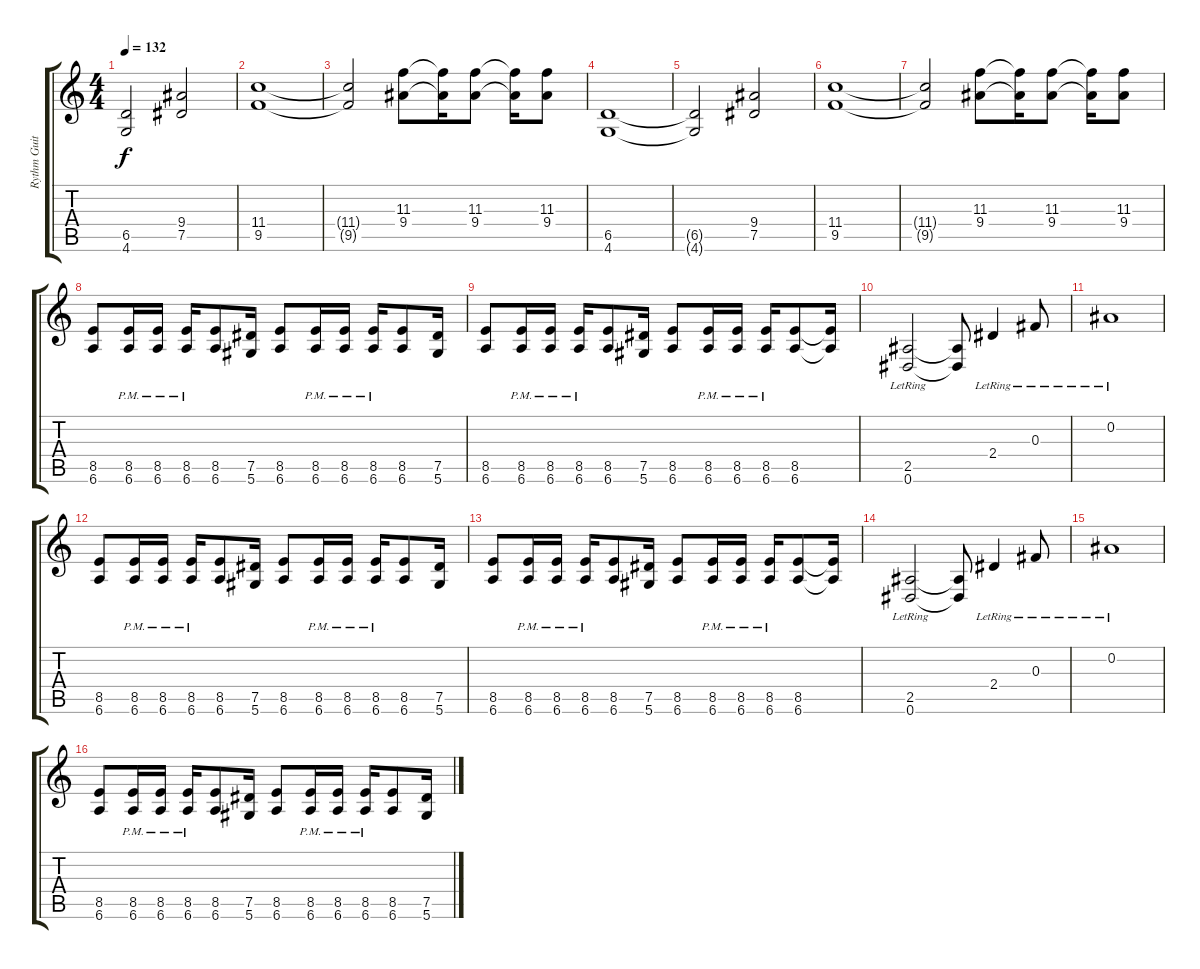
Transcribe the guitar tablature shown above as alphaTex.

\track ("Rythm Guitar" "Rythm Guit") {instrument distortionguitar}
\staff {score tabs}
\tuning (Eb4 Bb3 Gb3 Db3 Ab2 Eb2) {hide}
\ts (4 4)
\tempo 132
\clef g2
\ks c
(6.5{t} 4.6{t}).2{dy f} (9.4 7.5).2 |
(11.4 9.5).1 |
(11.4{t} 9.5{t}).2 (11.3 9.4).8 (11.3{t} 9.4{t}).16 (11.3 9.4).8 (11.3{t} 9.4{t}).16 (11.3 9.4).8 |
(6.5 4.6).1 |
(6.5{t} 4.6{t}).2 (9.4 7.5).2 |
(11.4 9.5).1 |
(11.4{t} 9.5{t}).2 (11.3 9.4).8 (11.3{t} 9.4{t}).16 (11.3 9.4).8 (11.3{t} 9.4{t}).16 (11.3 9.4).8 |
(8.5 6.6).8 (8.5{pm} 6.6{pm}).16 (8.5{pm} 6.6{pm}).16 (8.5{pm} 6.6{pm}).16 (8.5 6.6).8 (7.5 5.6).16 (8.5 6.6).8 (8.5{pm} 6.6{pm}).16 (8.5{pm} 6.6{pm}).16 (8.5{pm} 6.6{pm}).16 (8.5 6.6).8 (7.5 5.6).16 |
(8.5 6.6).8 (8.5{pm} 6.6{pm}).16 (8.5{pm} 6.6{pm}).16 (8.5{pm} 6.6{pm}).16 (8.5 6.6).8 (7.5 5.6).16 (8.5 6.6).8 (8.5{pm} 6.6{pm}).16 (8.5{pm} 6.6{pm}).16 (8.5{pm} 6.6{pm}).16 (8.5 6.6).8 (8.5{t} 6.6{t}).16 |
(2.5{lr} 0.6{lr}).2 (2.5{t} 0.6{t}).8 2.4{lr}.4 0.3{lr}.8 |
0.2{lr}.1 |
(8.5 6.6).8 (8.5{pm} 6.6{pm}).16 (8.5{pm} 6.6{pm}).16 (8.5{pm} 6.6{pm}).16 (8.5 6.6).8 (7.5 5.6).16 (8.5 6.6).8 (8.5{pm} 6.6{pm}).16 (8.5{pm} 6.6{pm}).16 (8.5{pm} 6.6{pm}).16 (8.5 6.6).8 (7.5 5.6).16 |
(8.5 6.6).8 (8.5{pm} 6.6{pm}).16 (8.5{pm} 6.6{pm}).16 (8.5{pm} 6.6{pm}).16 (8.5 6.6).8 (7.5 5.6).16 (8.5 6.6).8 (8.5{pm} 6.6{pm}).16 (8.5{pm} 6.6{pm}).16 (8.5{pm} 6.6{pm}).16 (8.5 6.6).8 (8.5{t} 6.6{t}).16 |
(2.5{lr} 0.6{lr}).2 (2.5{t} 0.6{t}).8 2.4{lr}.4 0.3{lr}.8 |
0.2{lr}.1 |
(8.5 6.6).8 (8.5{pm} 6.6{pm}).16 (8.5{pm} 6.6{pm}).16 (8.5{pm} 6.6{pm}).16 (8.5 6.6).8 (7.5 5.6).16 (8.5 6.6).8 (8.5{pm} 6.6{pm}).16 (8.5{pm} 6.6{pm}).16 (8.5{pm} 6.6{pm}).16 (8.5 6.6).8 (7.5 5.6).16
